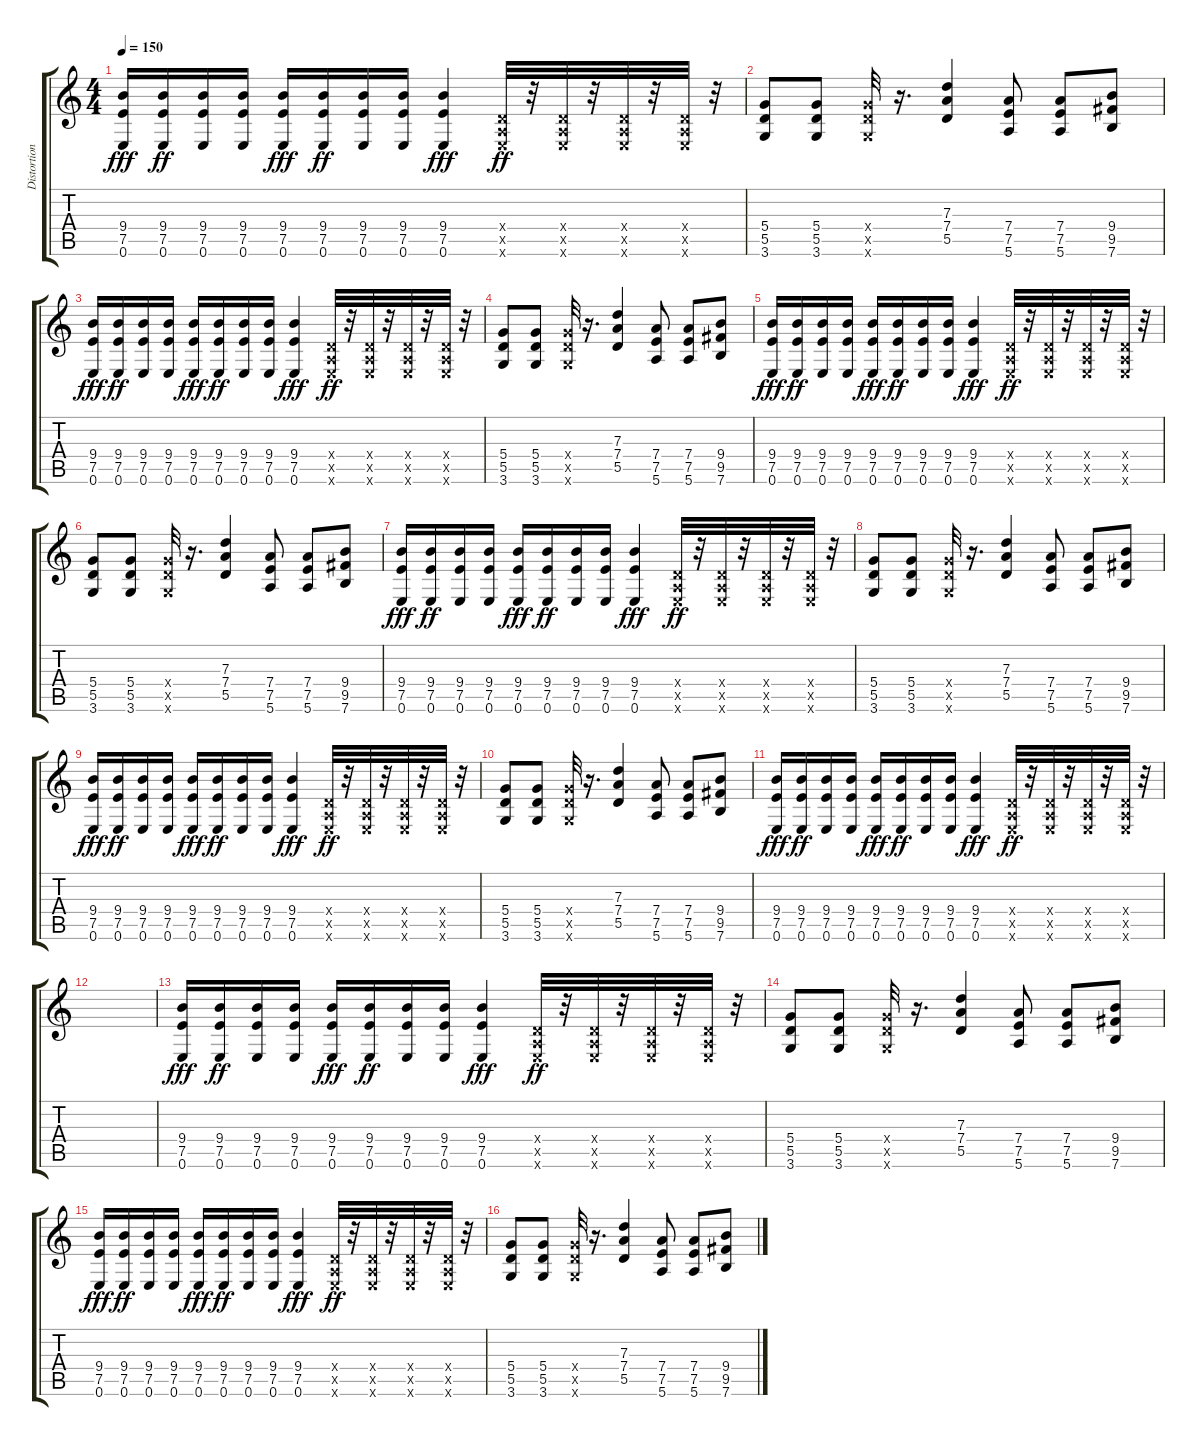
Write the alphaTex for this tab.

\track ("Distortion Rythem Guitar" "Distortion") {instrument distortionguitar}
\staff {score tabs}
\tuning (E4 B3 G3 D3 A2 E2) {hide}
\ts (4 4)
\tempo 150
\clef g2
\ks c
(9.4 7.5 0.6).16{dy fff} (9.4 7.5 0.6).16{dy ff} (9.4 7.5 0.6).16 (9.4 7.5 0.6).16 (9.4 7.5 0.6).16{dy fff} (9.4 7.5 0.6).16{dy ff} (9.4 7.5 0.6).16 (9.4 7.5 0.6).16 (9.4 7.5 0.6).4{dy fff} (0.4{x} 0.5{x} 0.6{x}).32{dy ff} r.32 (0.4{x} 0.5{x} 0.6{x}).32 r.32 (0.4{x} 0.5{x} 0.6{x}).32 r.32 (0.4{x} 0.5{x} 0.6{x}).32 r.32 |
(5.4 5.5 3.6).8 (5.4 5.5 3.6).8 (5.4{x} 5.5{x} 3.6{x}).32 r.16{d} (7.3 7.4 5.5).4 (7.4 7.5 5.6).8 (7.4 7.5 5.6).8 (9.4 9.5 7.6).8 |
(9.4 7.5 0.6).16{dy fff} (9.4 7.5 0.6).16{dy ff} (9.4 7.5 0.6).16 (9.4 7.5 0.6).16 (9.4 7.5 0.6).16{dy fff} (9.4 7.5 0.6).16{dy ff} (9.4 7.5 0.6).16 (9.4 7.5 0.6).16 (9.4 7.5 0.6).4{dy fff} (0.4{x} 0.5{x} 0.6{x}).32{dy ff} r.32 (0.4{x} 0.5{x} 0.6{x}).32 r.32 (0.4{x} 0.5{x} 0.6{x}).32 r.32 (0.4{x} 0.5{x} 0.6{x}).32 r.32 |
(5.4 5.5 3.6).8 (5.4 5.5 3.6).8 (5.4{x} 5.5{x} 3.6{x}).32 r.16{d} (7.3 7.4 5.5).4 (7.4 7.5 5.6).8 (7.4 7.5 5.6).8 (9.4 9.5 7.6).8 |
(9.4 7.5 0.6).16{dy fff} (9.4 7.5 0.6).16{dy ff} (9.4 7.5 0.6).16 (9.4 7.5 0.6).16 (9.4 7.5 0.6).16{dy fff} (9.4 7.5 0.6).16{dy ff} (9.4 7.5 0.6).16 (9.4 7.5 0.6).16 (9.4 7.5 0.6).4{dy fff} (0.4{x} 0.5{x} 0.6{x}).32{dy ff} r.32 (0.4{x} 0.5{x} 0.6{x}).32 r.32 (0.4{x} 0.5{x} 0.6{x}).32 r.32 (0.4{x} 0.5{x} 0.6{x}).32 r.32 |
(5.4 5.5 3.6).8 (5.4 5.5 3.6).8 (5.4{x} 5.5{x} 3.6{x}).32 r.16{d} (7.3 7.4 5.5).4 (7.4 7.5 5.6).8 (7.4 7.5 5.6).8 (9.4 9.5 7.6).8 |
(9.4 7.5 0.6).16{dy fff} (9.4 7.5 0.6).16{dy ff} (9.4 7.5 0.6).16 (9.4 7.5 0.6).16 (9.4 7.5 0.6).16{dy fff} (9.4 7.5 0.6).16{dy ff} (9.4 7.5 0.6).16 (9.4 7.5 0.6).16 (9.4 7.5 0.6).4{dy fff} (0.4{x} 0.5{x} 0.6{x}).32{dy ff} r.32 (0.4{x} 0.5{x} 0.6{x}).32 r.32 (0.4{x} 0.5{x} 0.6{x}).32 r.32 (0.4{x} 0.5{x} 0.6{x}).32 r.32 |
(5.4 5.5 3.6).8 (5.4 5.5 3.6).8 (5.4{x} 5.5{x} 3.6{x}).32 r.16{d} (7.3 7.4 5.5).4 (7.4 7.5 5.6).8 (7.4 7.5 5.6).8 (9.4 9.5 7.6).8 |
(9.4 7.5 0.6).16{dy fff} (9.4 7.5 0.6).16{dy ff} (9.4 7.5 0.6).16 (9.4 7.5 0.6).16 (9.4 7.5 0.6).16{dy fff} (9.4 7.5 0.6).16{dy ff} (9.4 7.5 0.6).16 (9.4 7.5 0.6).16 (9.4 7.5 0.6).4{dy fff} (0.4{x} 0.5{x} 0.6{x}).32{dy ff} r.32 (0.4{x} 0.5{x} 0.6{x}).32 r.32 (0.4{x} 0.5{x} 0.6{x}).32 r.32 (0.4{x} 0.5{x} 0.6{x}).32 r.32 |
(5.4 5.5 3.6).8 (5.4 5.5 3.6).8 (5.4{x} 5.5{x} 3.6{x}).32 r.16{d} (7.3 7.4 5.5).4 (7.4 7.5 5.6).8 (7.4 7.5 5.6).8 (9.4 9.5 7.6).8 |
(9.4 7.5 0.6).16{dy fff} (9.4 7.5 0.6).16{dy ff} (9.4 7.5 0.6).16 (9.4 7.5 0.6).16 (9.4 7.5 0.6).16{dy fff} (9.4 7.5 0.6).16{dy ff} (9.4 7.5 0.6).16 (9.4 7.5 0.6).16 (9.4 7.5 0.6).4{dy fff} (0.4{x} 0.5{x} 0.6{x}).32{dy ff} r.32 (0.4{x} 0.5{x} 0.6{x}).32 r.32 (0.4{x} 0.5{x} 0.6{x}).32 r.32 (0.4{x} 0.5{x} 0.6{x}).32 r.32 |
|
(9.4 7.5 0.6).16{dy fff} (9.4 7.5 0.6).16{dy ff} (9.4 7.5 0.6).16 (9.4 7.5 0.6).16 (9.4 7.5 0.6).16{dy fff} (9.4 7.5 0.6).16{dy ff} (9.4 7.5 0.6).16 (9.4 7.5 0.6).16 (9.4 7.5 0.6).4{dy fff} (0.4{x} 0.5{x} 0.6{x}).32{dy ff} r.32 (0.4{x} 0.5{x} 0.6{x}).32 r.32 (0.4{x} 0.5{x} 0.6{x}).32 r.32 (0.4{x} 0.5{x} 0.6{x}).32 r.32 |
(5.4 5.5 3.6).8 (5.4 5.5 3.6).8 (5.4{x} 5.5{x} 3.6{x}).32 r.16{d} (7.3 7.4 5.5).4 (7.4 7.5 5.6).8 (7.4 7.5 5.6).8 (9.4 9.5 7.6).8 |
(9.4 7.5 0.6).16{dy fff} (9.4 7.5 0.6).16{dy ff} (9.4 7.5 0.6).16 (9.4 7.5 0.6).16 (9.4 7.5 0.6).16{dy fff} (9.4 7.5 0.6).16{dy ff} (9.4 7.5 0.6).16 (9.4 7.5 0.6).16 (9.4 7.5 0.6).4{dy fff} (0.4{x} 0.5{x} 0.6{x}).32{dy ff} r.32 (0.4{x} 0.5{x} 0.6{x}).32 r.32 (0.4{x} 0.5{x} 0.6{x}).32 r.32 (0.4{x} 0.5{x} 0.6{x}).32 r.32 |
(5.4 5.5 3.6).8 (5.4 5.5 3.6).8 (5.4{x} 5.5{x} 3.6{x}).32 r.16{d} (7.3 7.4 5.5).4 (7.4 7.5 5.6).8 (7.4 7.5 5.6).8 (9.4 9.5 7.6).8
